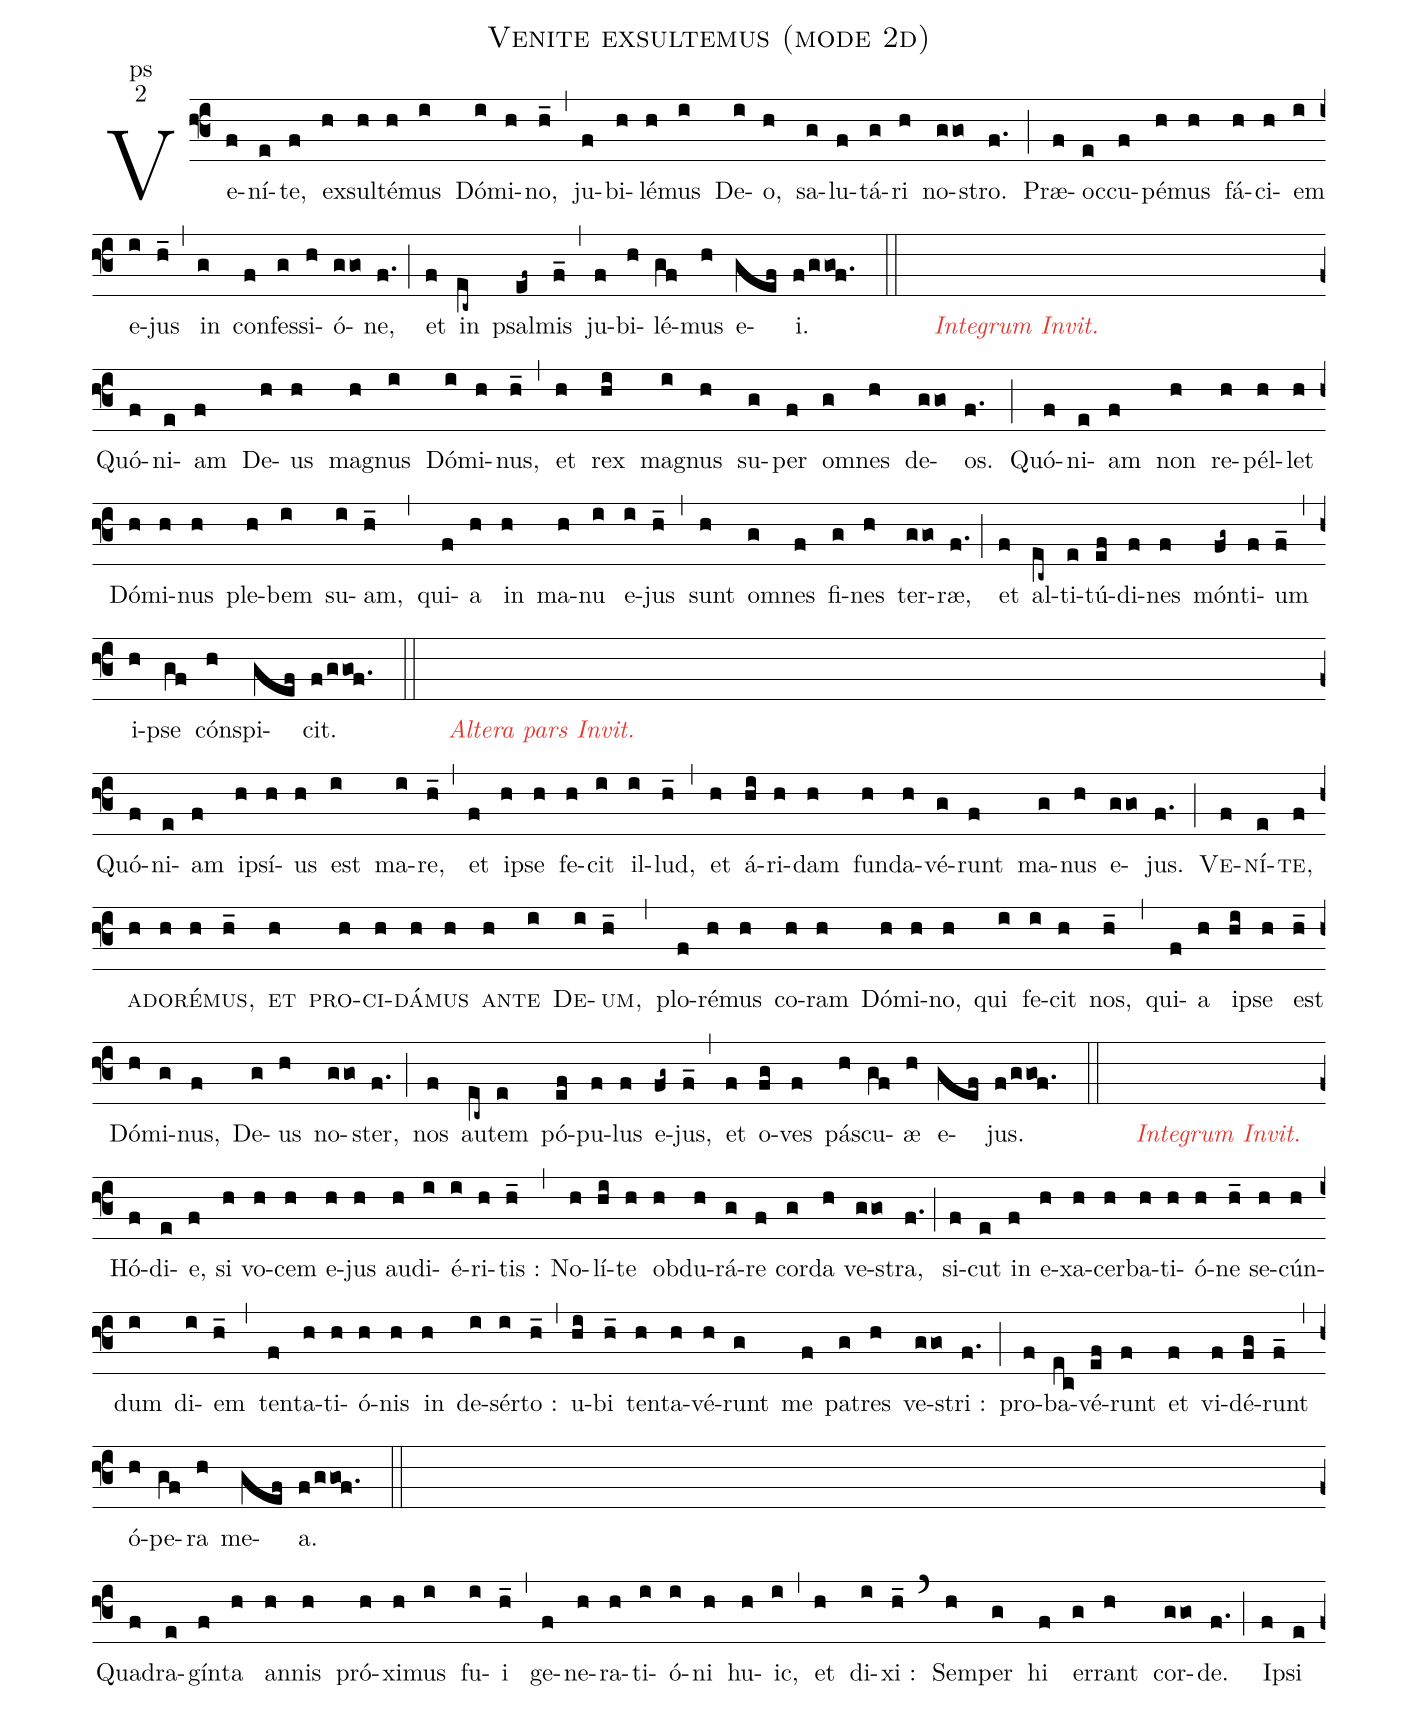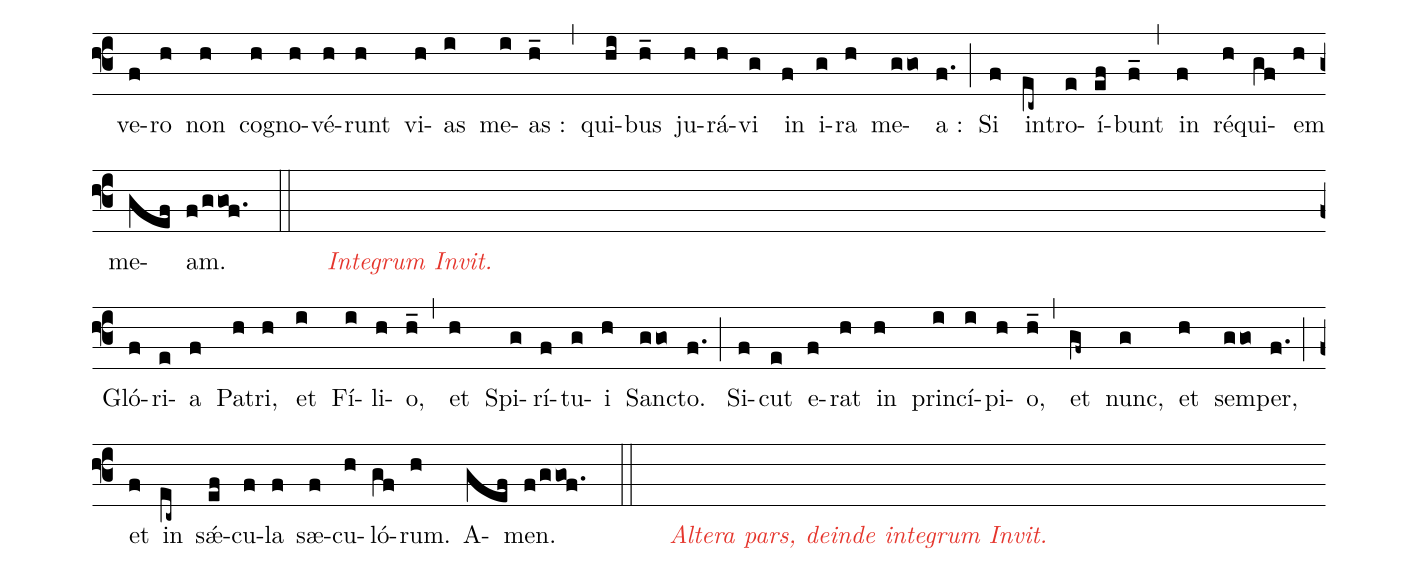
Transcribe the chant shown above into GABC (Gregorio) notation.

name:Venite exsultemus (mode 2d);
office-part:ps;
mode:2;
%%
(f3)Ve(f)ní(e)te,(f) ex(h)sul(h)té(h)mus(i) Dó(i)mi(h)no,(h_) (,) ju(f)bi(h)lé(h)mus(i) De(i)o,(h) sa(g)lu(f)tá(g)ri(h) no(ggo)stro.(f.) (;) Præ(f)oc(e)cu(f)pé(h)mus(h) fá(h)ci(h)em(i) e(i)jus(h_) (,) in(g) con(f)fes(g)si(h)ó(ggo)ne,(f.) (;) et(f) in(ec~) psal(ef~)mis(f_) (,) ju(f)bi(h)lé(gf)mus(h) e(gef)i.(f/ggof. ::) <c><i>Integrum Invit.</i></c>( Z)

Quó(f)ni(e)am(f) De(h)us(h) ma(h)gnus(i) Dó(i)mi(h)nus,(h_) (,) et(h) rex(hi) ma(i)gnus(h) su(g)per(f) om(g)nes(h) de(ggo)os.(f.) (;) Quó(f)ni(e)am(f) non(h) re(h)pél(h)let(h) Dó(h)mi(h)nus(h) ple(h)bem(i) su(i)am,(h_) (,) qui(f)a(h) in(h) ma(h)nu(i) e(i)jus(h_) (,) sunt(h) om(g)nes(f) fi(g)nes(h) ter(ggo)ræ,(f.) (;) et(f) al(ec~)ti(e)tú(ef)di(f)nes(f) món(fg~)ti(f)um(f_) (,) i(h)pse(gf) cón(h)spi(gef)cit.(f/ggof. ::) <c><i>Altera pars Invit.</i></c>( Z)

Quó(f)ni(e)am(f) i(h)psí(h)us(h) est(i) ma(i)re,(h_) (,) et(f) i(h)pse(h) fe(h)cit(i) il(i)lud,(h_) (,) et(h) á(hi)ri(h)dam(h) fun(h)da(h)vé(g)runt(f) ma(g)nus(h) e(ggo)jus.(f.) (;) <sc>Ve(f)ní(e)te,(f) a(h)do(h)ré(h)mus,(h_) et(h) pro(h)ci(h)dá(h)mus(h) an(h)te(i) De(i)um,</sc>(h_) (,) plo(f)ré(h)mus(h) co(h)ram(h) Dó(h)mi(h)no,(h) qui(i) fe(i)cit(h) nos,(h_) (,) qui(f)a(h) i(hi)pse(h) est(h_) Dó(h)mi(g)nus,(f) De(g)us(h) no(ggo)ster,(f.) (;) nos(f) au(ec~)tem(e) pó(ef)pu(f)lus(f) e(fg~)jus,(f_) (,) et(f) o(fg)ves(f) pá(h)scu(gf)æ(h) e(gef)jus.(f/ggof. ::) <c><i>Integrum Invit.</i></c>( Z)

Hó(f)di(e)e,(f) si(h) vo(h)cem(h) e(h)jus(h) au(h)di(i)é(i)ri(h)tis :(h_) (,) No(h)lí(hi)te(h) ob(h)du(h)rá(g)re(f) cor(g)da(h) ve(ggo)stra,(f.) (;) si(f)cut(e) in(f) e(h)xa(h)cer(h)ba(h)ti(h)ó(h)ne(h_) se(h)cún(h)dum(i) di(i)em(h_) (,) ten(f)ta(h)ti(h)ó(h)nis(h) in(h) de(i)sér(i)to :(h_) (,) u(hi)bi(h_) ten(h)ta(h)vé(h)runt(g) me(f) pa(g)tres(h) ve(ggo)stri :(f.) (;) pro(f)ba(ec)vé(ef)runt(f) et(f) vi(f)dé(fg)runt(f_) (,) ó(h)pe(gf)ra(h) me(gef)a.(f/ggof. ::) <c><i>Altera pars Invit.</i></c>(Z)

Qua(f)dra(e)gín(f)ta(h) an(h)nis(h) pró(h)xi(h)mus(i) fu(i)i(h_) (,) ge(f)ne(h)ra(h)ti(i)ó(i)ni(h) hu(h)ic,(i) (,) et(h) di(i)xi :(h_) (`) Sem(h)per(g) hi(f) er(g)rant(h) cor(ggo)de.(f.) (;) I(f)psi(e) ve(f)ro(h) non(h) co(h)gno(h)vé(h)runt(h) vi(h)as(i) me(i)as :(h_) (,) qui(hi)bus(h_) ju(h)rá(h)vi(g) in(f) i(g)ra(h) me(ggo)a :(f.) (;) Si(f) in(ec~)tro(e)í(ef)bunt(f_) (,) in(f) ré(h)qui(gf)em(h) me(gef)am.(f/ggof. ::) <c><i>Integrum Invit.</i></c>( Z)

Gló(f)ri(e)a(f) Pa(h)tri,(h) et(i) Fí(i)li(h)o,(h_) (,) et(h) Spi(g)rí(f)tu(g)i(h) San(ggo)cto.(f.) (;) Si(f)cut(e) e(f)rat(h) in(h) prin(i)cí(i)pi(h)o,(h_) (,) et(gf~) nunc,(g) et(h) sem(ggo)per,(f.) (;) et(f) in(ec~) sǽ(ef)cu(f)la(f) sæ(f)cu(h)ló(gf)rum.(h) A(gef)men.(f/ggof. ::) <c><i>Altera pars, deinde integrum Invit.</i></c>( )
